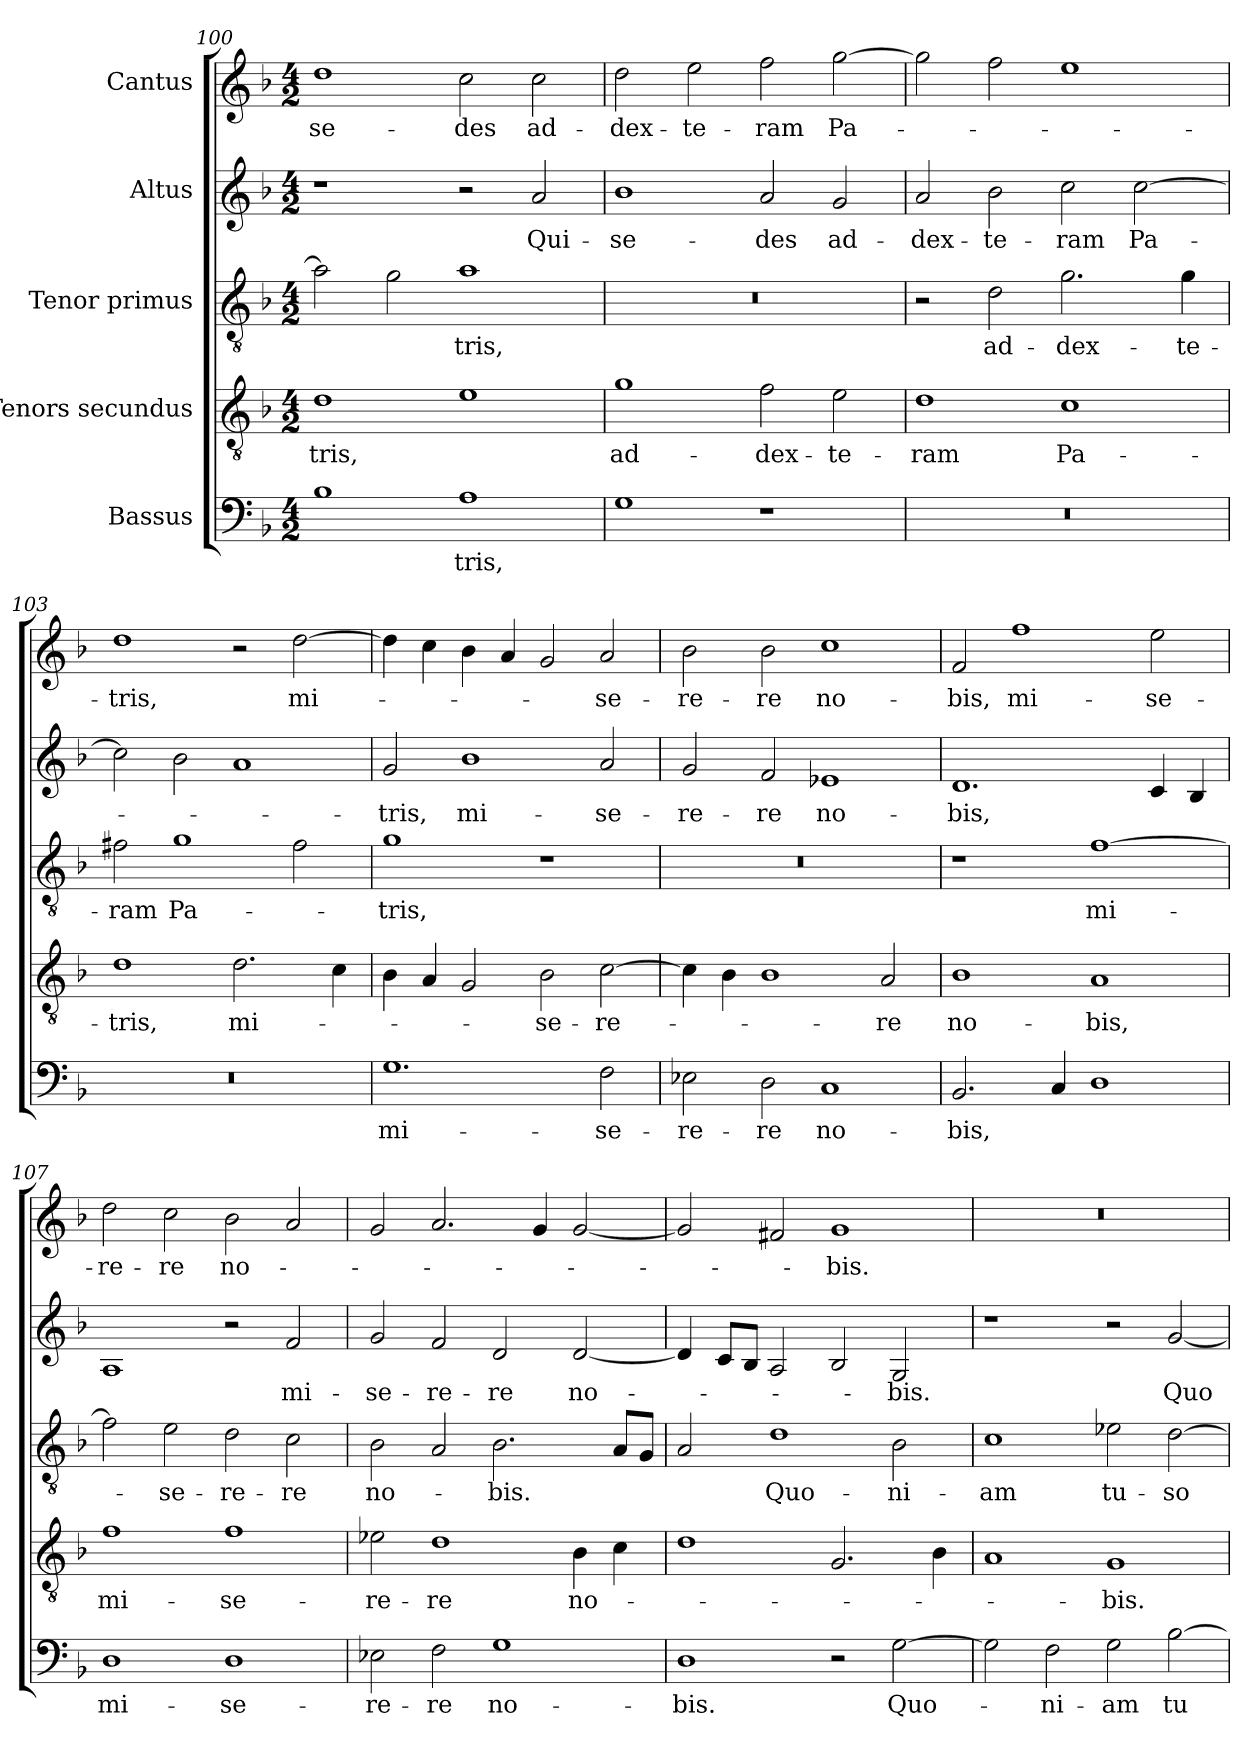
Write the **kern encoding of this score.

**kern	**text	**kern	**text	**kern	**text	**kern	**text	**kern	**text
*part5	*part5	*part4	*part4	*part3	*part3	*part2	*part2	*part1	*part1
*staff5	*staff5	*staff4	*staff4	*staff3	*staff3	*staff2	*staff2	*staff1	*staff1
*I"Bassus	*	*I"Tenors secundus	*	*I"Tenor primus	*	*I"Altus	*	*I"Cantus	*
*clefF4	*	*clefGv2	*	*clefGv2	*	*clefG2	*	*clefG2	*
*k[b-]	*	*k[b-]	*	*k[b-]	*	*k[b-]	*	*k[b-]	*
*M4/2	*	*M4/2	*	*M4/2	*	*M4/2	*	*M4/2	*
=100	=100	=100	=100	=100	=100	=100	=100	=100	=100
1B-\	.	1d\	-tris,	2a\]	.	1r	.	1dd\	se-
.	.	.	.	2g\	.	.	.	.	.
1A\	-tris,	1e\	.	1a\	-tris,	2r	.	2cc\	-des
.	.	.	.	.	.	2a/	Qui-	2cc\	ad-
=101	=101	=101	=101	=101	=101	=101	=101	=101	=101
1G\	.	1g\	ad-	0r	.	1b-\	se-	2dd\	dex-
.	.	.	.	.	.	.	.	2ee\	-te-
1r	.	2f\	dex-	.	.	2a/	-des	2ff\	-ram
.	.	2e\	-te-	.	.	2g/	ad-	[2gg\	Pa-
=102	=102	=102	=102	=102	=102	=102	=102	=102	=102
0r	.	1d\	-ram	2r	.	2a/	dex-	2gg\]	.
.	.	.	.	2d\	ad-	2b-\	-te-	2ff\	.
.	.	1c\	Pa-	2.g\	dex-	2cc\	-ram	1ee\	.
.	.	.	.	.	.	[2cc\	Pa-	.	.
.	.	.	.	4g\	-te-	.	.	.	.
=103	=103	=103	=103	=103	=103	=103	=103	=103	=103
0r	.	1d\	-tris,	2f#X\	-ram	2cc\]	.	1dd\	-tris,
.	.	.	.	1g\	Pa-	2b-\	.	.	.
.	.	2.d\	mi-	.	.	1a/	.	2r	.
.	.	.	.	2f#\	.	.	.	[2dd\	mi-
.	.	4c\	.	.	.	.	.	.	.
=104	=104	=104	=104	=104	=104	=104	=104	=104	=104
1.G\	mi-	4B-\	.	1g\	-tris,	2g/	-tris,	4dd\]	.
.	.	4A/	.	.	.	.	.	4cc\	.
.	.	2G/	.	.	.	1b-\	mi-	4b-\	.
.	.	.	.	.	.	.	.	4a/	.
.	.	2B-\	-se-	1r	.	.	.	2g/	.
2F\	-se-	[2c\	-re-	.	.	2a/	-se-	2a/	-se-
=105	=105	=105	=105	=105	=105	=105	=105	=105	=105
2E-X\	-re-	4c\]	.	0r	.	2g/	-re-	2b-\	-re-
.	.	4B-\	.	.	.	.	.	.	.
2D\	-re	1B-\	.	.	.	2f/	-re	2b-\	-re
1C/	no-	.	.	.	.	1e-X/	no-	1cc\	no-
.	.	2A/	-re	.	.	.	.	.	.
=106	=106	=106	=106	=106	=106	=106	=106	=106	=106
2.BB-/	-bis,	1B-\	no-	1r	.	1.d/	-bis,	2f/	-bis,
.	.	.	.	.	.	.	.	1ff\	mi-
4C/	.	.	.	.	.	.	.	.	.
1D\	.	1A/	-bis,	[1f\	mi-	.	.	.	.
.	.	.	.	.	.	4c/	.	2ee\	-se-
.	.	.	.	.	.	4B-/	.	.	.
=107	=107	=107	=107	=107	=107	=107	=107	=107	=107
1D\	mi-	1f\	mi-	2f\]	.	1A/	.	2dd\	-re-
.	.	.	.	2e\	-se-	.	.	2cc\	-re
1D\	-se-	1f\	-se-	2d\	-re-	2r	.	2b-\	no-
.	.	.	.	2c\	-re	2f/	mi-	2a/	.
=108	=108	=108	=108	=108	=108	=108	=108	=108	=108
2E-X\	-re-	2e-X\	-re-	2B-\	no-	2g/	-se-	2g/	.
2F\	-re	1d\	-re	2A/	.	2f/	-re-	2.a/	.
1G\	no-	.	.	2.B-\	-bis.	2d/	-re	.	.
.	.	.	.	.	.	.	.	4g/	.
.	.	4B-\	no-	.	.	[2d/	no-	[2g/	.
.	.	4c\	.	8A/L	.	.	.	.	.
.	.	.	.	8G/J	.	.	.	.	.
=109	=109	=109	=109	=109	=109	=109	=109	=109	=109
1D\	-bis.	1d\	.	2A/	.	4d/]	.	2g/]	.
.	.	.	.	.	.	8c/L	.	.	.
.	.	.	.	.	.	8B-/J	.	.	.
.	.	.	.	1d\	Quo-	2A/	.	2f#X/	.
2r	.	2.G/	.	.	.	2B-/	.	1g/	-bis.
[2G\	Quo-	.	.	2B-\	-ni-	2G/	-bis.	.	.
.	.	4B-\	.	.	.	.	.	.	.
=110	=110	=110	=110	=110	=110	=110	=110	=110	=110
2G\]	.	1A/	.	1c\	-am	1r	.	0r	.
2F\	-ni-	.	.	.	.	.	.	.	.
2G\	-am	1G/	-bis.	2e-X\	tu-	2r	.	.	.
[2B-\	tu-	.	.	[2d\	so-	[2g/	Quo-	.	.
=	=	=	=	=	=	=	=	=	=
*-	*-	*-	*-	*-	*-	*-	*-	*-	*-
